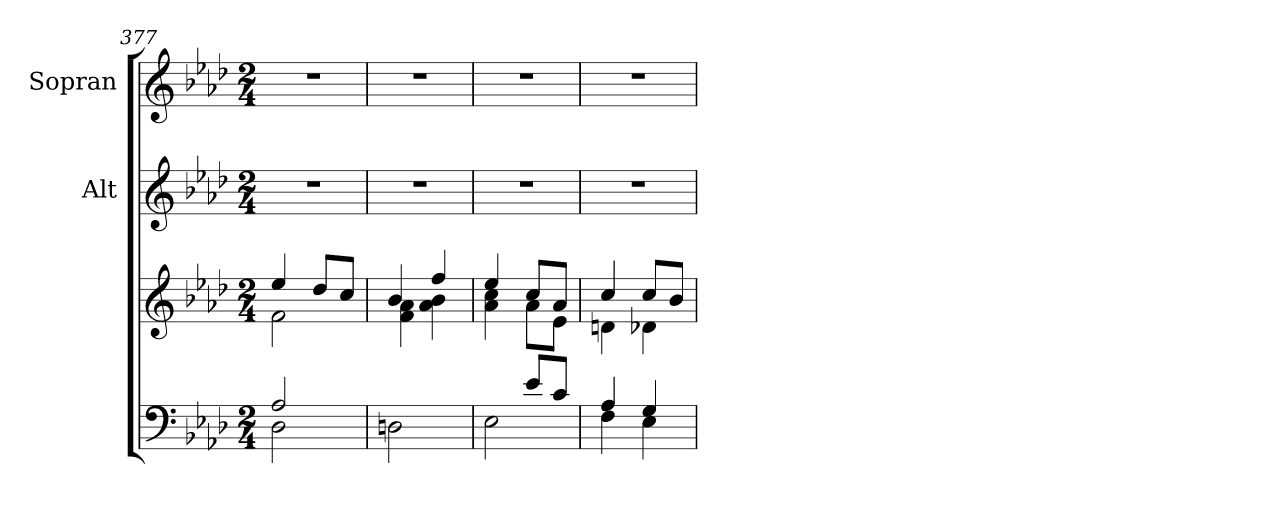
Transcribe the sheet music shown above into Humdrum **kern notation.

**kern	**kern	**kern	**kern
*part3	*part3	*part2	*part1
*staff4	*staff3	*staff2	*staff1
*	*	*I"Alt	*I"Sopran
*	*	*I'A.	*I'S.
*clefF4	*clefG2	*clefG2	*clefG2
*k[b-e-a-d-]	*k[b-e-a-d-]	*k[b-e-a-d-]	*k[b-e-a-d-]
*A-:	*A-:	*A-:	*A-:
*M2/4	*M2/4	*M2/4	*M2/4
=377	=377	=377	=377
*^	*^	*	*
2A-/	2D-\	4ee-/	2f\	2r	2r
.	.	8dd-/L	.	.	.
.	.	8cc/J	.	.	.
*v	*v	*	*	*	*
=378	=378	=378	=378	=378
2Dn\	4b-/	4f\ 4a-\	2r	2r
.	4ff/	4a-\ 4b-\	.	.
=379	=379	=379	=379	=379
*^	*	*	*	*
4ryy	2E-\	4ee-/	4a-\ 4cc\	2r	2r
8e-/L	.	8cc/L	8a-\L	.	.
8c/J	.	8a-/J	8e-\J	.	.
=380	=380	=380	=380	=380	=380
4A-/	4F\	4cc/	4dn\	2r	2r
4G/	4E-\	8cc/L	4d-X\	.	.
.	.	8b-/J	.	.	.
*v	*v	*	*	*	*
*	*v	*v	*	*
=	=	=	=
*-	*-	*-	*-
